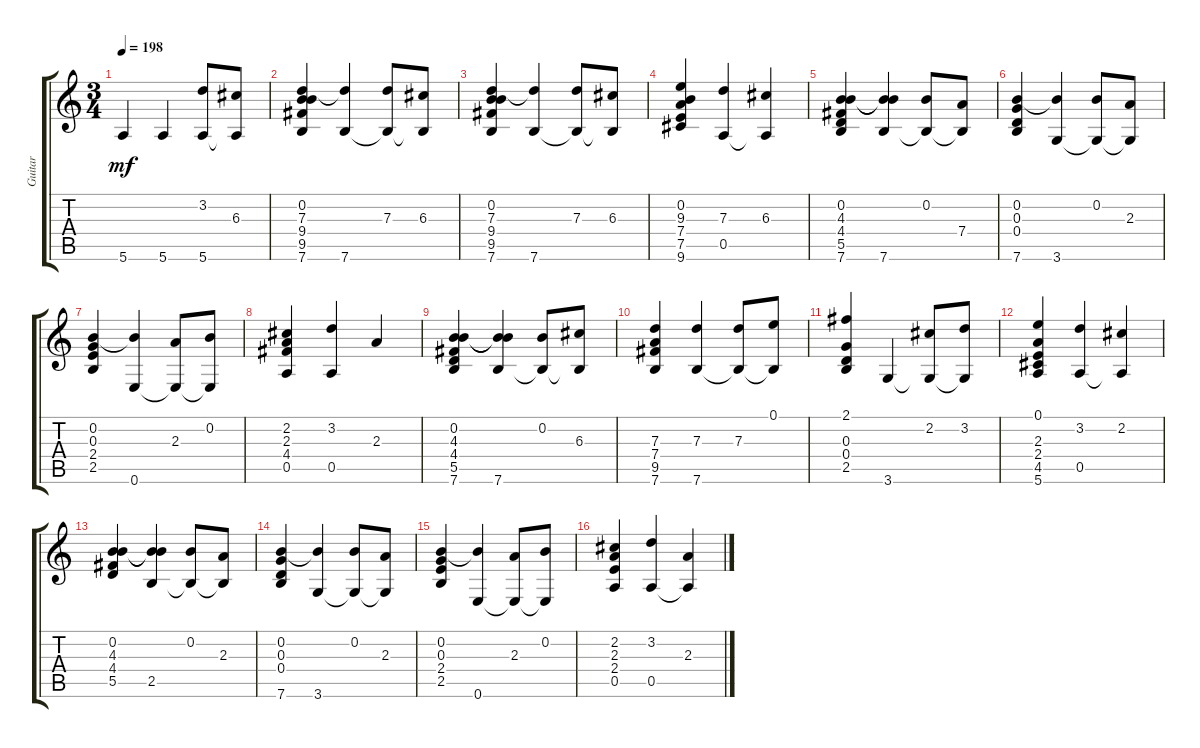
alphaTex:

\track ("Guitar" "Guitar") {instrument acousticguitarsteel}
\staff {score tabs}
\tuning (E4 B3 G3 D3 A2 E2) {hide}
\ts (3 4)
\tempo 198
\clef g2
\ks c
5.6.4{dy mf} 5.6.4 (3.2 5.6).8 (6.3 5.6{t}).8 |
(0.2 7.3 9.4 9.5 7.6).4 (7.3{t} 7.6).4 (7.3 7.6{t}).8 (6.3 7.6{t}).8 |
(0.2 7.3 9.4 9.5 7.6).4 (7.3{t} 7.6).4 (7.3 7.6{t}).8 (6.3 7.6{t}).8 |
(0.2 9.3 7.4 7.5 9.6).4 (7.3 0.5).4 (6.3 0.5{t}).4 |
(0.2 4.3 4.4 5.5 7.6).4 (0.2{t} 4.3{t} 7.6).4 (0.2 7.6{t}).8 (7.4 7.6{t}).8 |
(0.2 0.3 0.4 7.6).4 (0.2{t} 3.6).4 (0.2 3.6{t}).8 (2.3 3.6{t}).8 |
(0.2 0.3 2.4 2.5).4 (0.2{t} 0.6).4 (2.3 0.6{t}).8 (0.2 0.6{t}).8 |
(2.2 2.3 4.4 0.5).4 (3.2 0.5).4 2.3.4 |
(0.2 4.3 4.4 5.5 7.6).4 (0.2{t} 4.3{t} 7.6).4 (0.2 7.6{t}).8 (6.3 7.6{t}).8 |
(7.3 7.4 9.5 7.6).4 (7.3 7.6).4 (7.3 7.6{t}).8 (0.1 7.6{t}).8 |
(2.1 0.3 0.4 2.5).4 3.6.4 (2.2 3.6{t}).8 (3.2 3.6{t}).8 |
(0.1 2.3 2.4 4.5 5.6).4 (3.2 0.5).4 (2.2 0.5{t}).4 |
(0.2 4.3 4.4 5.5).4 (0.2{t} 4.3{t} 2.5).4 (0.2 2.5{t}).8 (2.3 2.5{t}).8 |
(0.2 0.3 0.4 7.6).4 (0.2{t} 3.6).4 (0.2 3.6{t}).8 (2.3 3.6{t}).8 |
(0.2 0.3 2.4 2.5).4 (0.2{t} 0.6).4 (2.3 0.6{t}).8 (0.2 0.6{t}).8 |
(2.2 2.3 2.4 0.5).4 (3.2 0.5).4 (2.3 0.5{t}).4
